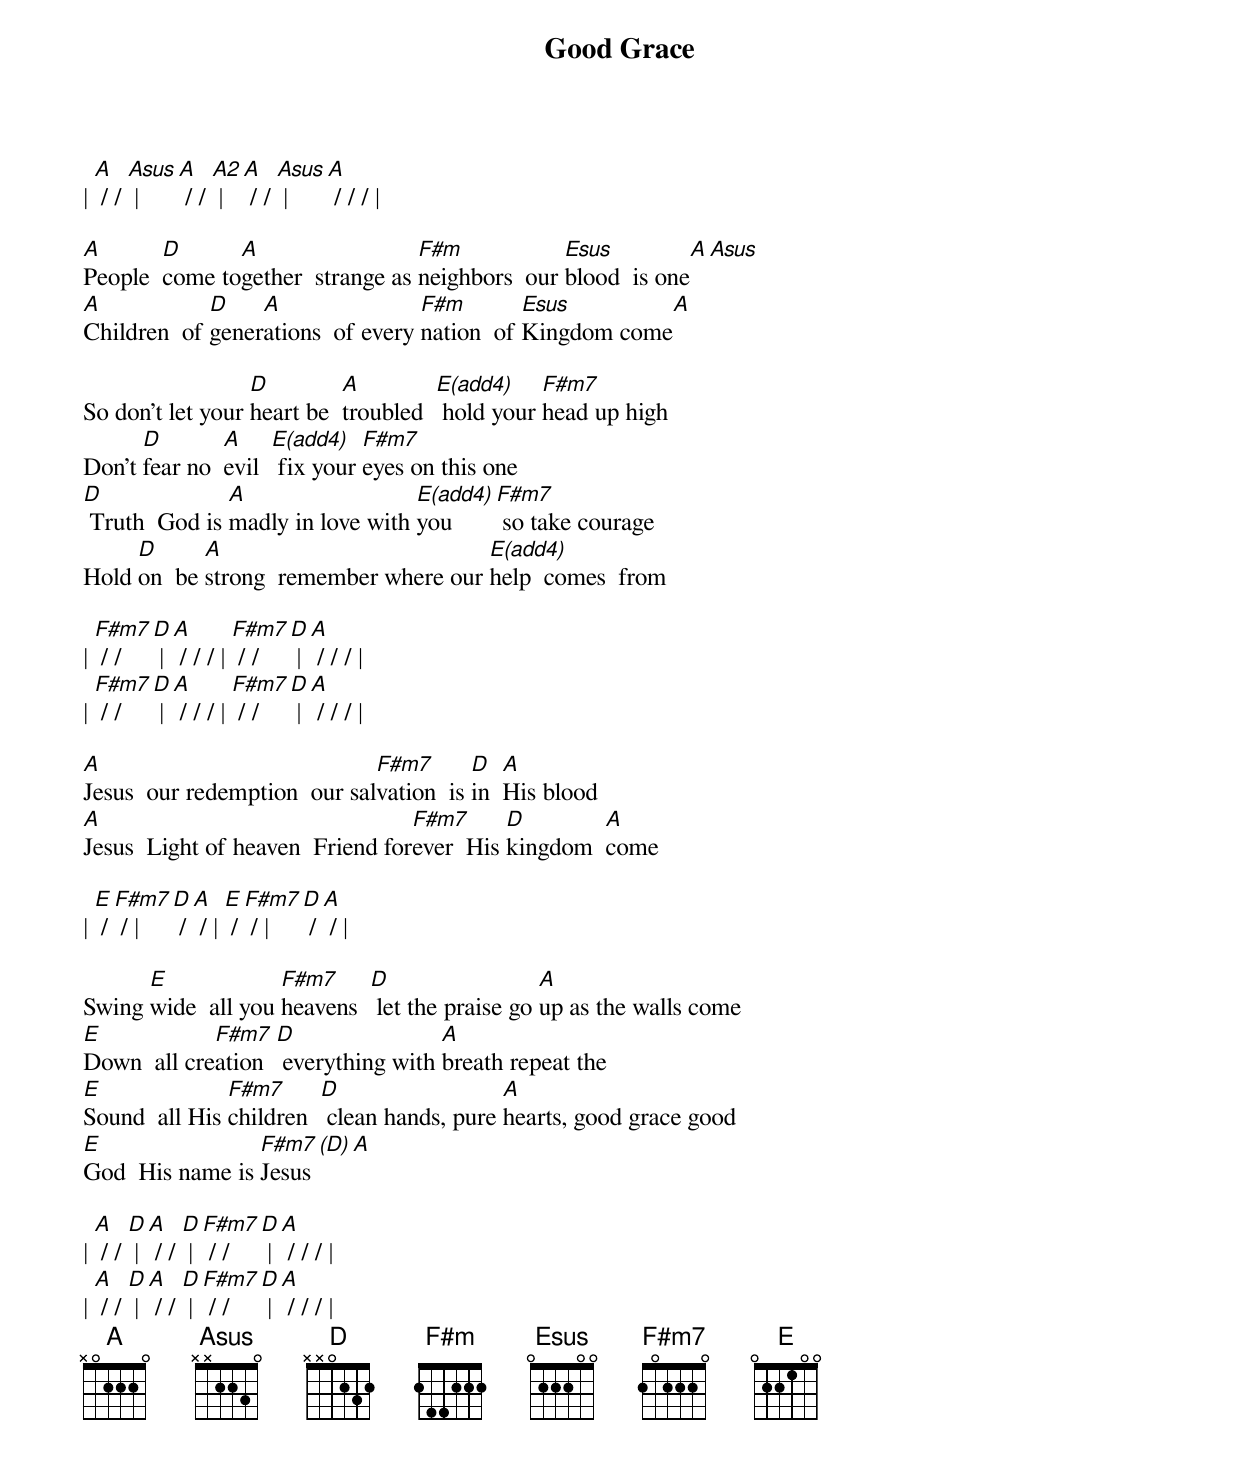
{title: Good Grace}
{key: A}
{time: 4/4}
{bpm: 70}
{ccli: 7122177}
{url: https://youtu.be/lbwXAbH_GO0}
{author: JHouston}
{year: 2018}
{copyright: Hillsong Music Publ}

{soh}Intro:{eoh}
| [A] / / [Asus] | [A] / / [A2] | [A] / / [Asus] | [A] / / / |

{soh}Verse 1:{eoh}
[A]People  [D]come to[A]gether  strange as [F#m]neighbors  our [Esus]blood  is one[A][Asus]
[A]Children  of [D]gener[A]ations  of every [F#m]nation  of [Esus]Kingdom come[A]

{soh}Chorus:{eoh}
So don't let your [D]heart be  [A]troubled  [E(add4)] hold your [F#m7]head up high
Don't [D]fear no  [A]evil  [E(add4)] fix your [F#m7]eyes on this one
[D] Truth  God is [A]madly in love with [E(add4)]you  [F#m7] so take courage
Hold [D]on  be [A]strong  remember where our [E(add4)]help  comes  from

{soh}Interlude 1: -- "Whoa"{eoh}
| [F#m7] / / [D] | [A] / / / | [F#m7] / / [D] | [A] / / / |
| [F#m7] / / [D] | [A] / / / | [F#m7] / / [D] | [A] / / / |

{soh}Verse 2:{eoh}
[A]Jesus  our redemption  our sal[F#m7]vation  is [D]in  [A]His blood
[A]Jesus  Light of heaven  Friend for[F#m7]ever  His [D]kingdom  [A]come

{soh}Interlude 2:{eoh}
| [E] / [F#m7] / | [D] / [A] / | [E] / [F#m7] / | [D] / [A] / |

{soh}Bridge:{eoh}
Swing [E]wide  all you [F#m7]heavens  [D] let the praise go [A]up as the walls come
[E]Down  all cre[F#m7]ation  [D] everything with [A]breath repeat the
[E]Sound  all His [F#m7]children  [D] clean hands, pure [A]hearts, good grace good
[E]God  His name is [F#m7]Jesus [(D)][A]

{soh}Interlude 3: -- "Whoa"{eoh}
| [A] / / [D] | [A] / / [D] | [F#m7] / / [D] | [A] / / / |
| [A] / / [D] | [A] / / [D] | [F#m7] / / [D] | [A] / / / |
